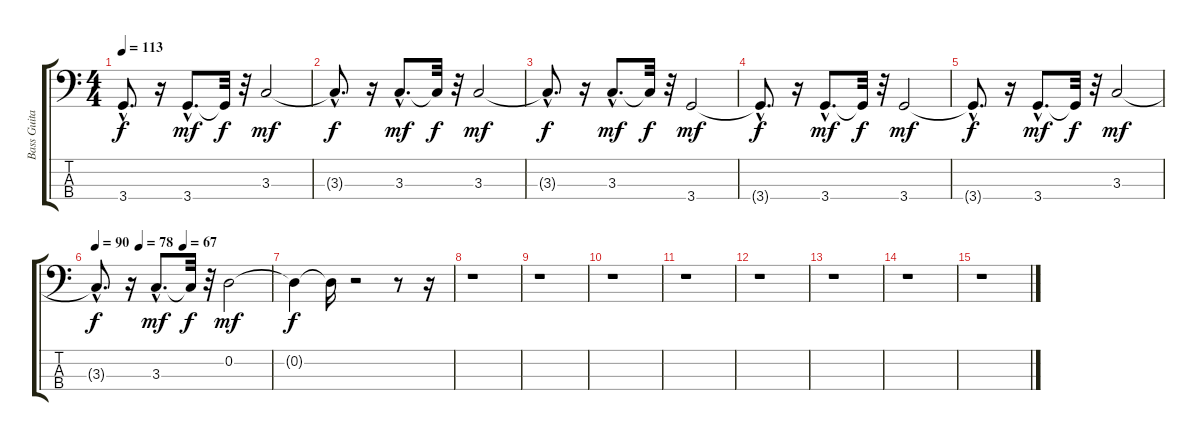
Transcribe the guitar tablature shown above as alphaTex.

\track ("Bass Guitar" "Bass Guita") {instrument electricbasspick}
\staff {score tabs}
\tuning (G2 D2 A1 E1) {hide}
\ts (4 4)
\tempo 113
\clef f4
\ks c
3.4{hac t}.8{d dy f} r.16 3.4{hac}.8{d dy mf} 3.4{t}.32{dy f} r.32 3.3.2{dy mf} |
3.3{hac t}.8{d dy f} r.16 3.3{hac}.8{d dy mf} 3.3{t}.32{dy f} r.32 3.3.2{dy mf} |
3.3{hac t}.8{d dy f} r.16 3.3{hac}.8{d dy mf} 3.3{t}.32{dy f} r.32 3.4.2{dy mf} |
3.4{hac t}.8{d dy f} r.16 3.4{hac}.8{d dy mf} 3.4{t}.32{dy f} r.32 3.4.2{dy mf} |
3.4{hac t}.8{d dy f} r.16 3.4{hac}.8{d dy mf} 3.4{t}.32{dy f} r.32 3.3.2{dy mf} |
\tempo 90
\tempo (78 0.25)
\tempo (67 0.5)
3.3{hac t}.8{d dy f} r.16 3.3{hac}.8{d dy mf} 3.3{t}.32{dy f} r.32 0.2.2{dy mf} |
0.2{t}.4{dy f} 0.2{t}.16 r.2 r.8 r.16 |
r.1 |
r.1 |
r.1 |
r.1 |
r.1 |
r.1 |
r.1 |
r.1
